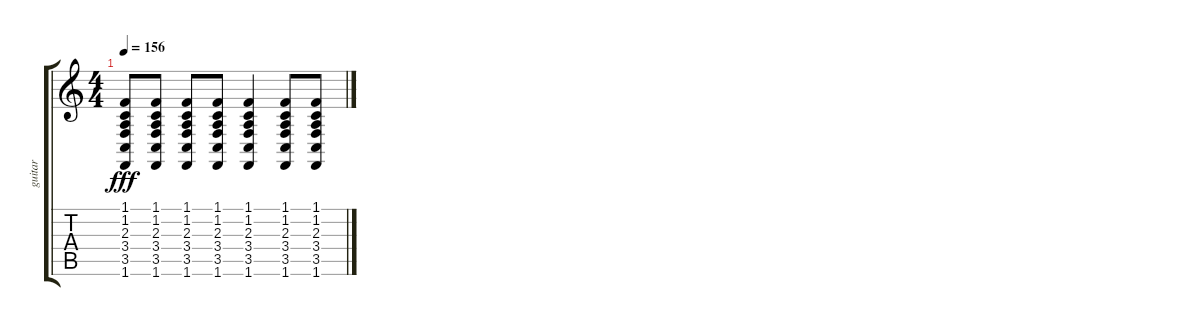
\track ("guitar" "guitar") {instrument churchorgan}
\staff {score tabs}
\tuning (E4 B3 G3 D3 A2 E2) {hide}
\ts (4 4)
\tempo 156
\clef g2
\ks c
(1.1 1.2 2.3 3.4 3.5 1.6).8{dy fff} (1.1 1.2 2.3 3.4 3.5 1.6).8 (1.1 1.2 2.3 3.4 3.5 1.6).8 (1.1 1.2 2.3 3.4 3.5 1.6).8 (1.1 1.2 2.3 3.4 3.5 1.6).4 (1.1 1.2 2.3 3.4 3.5 1.6).8 (1.1 1.2 2.3 3.4 3.5 1.6).8
